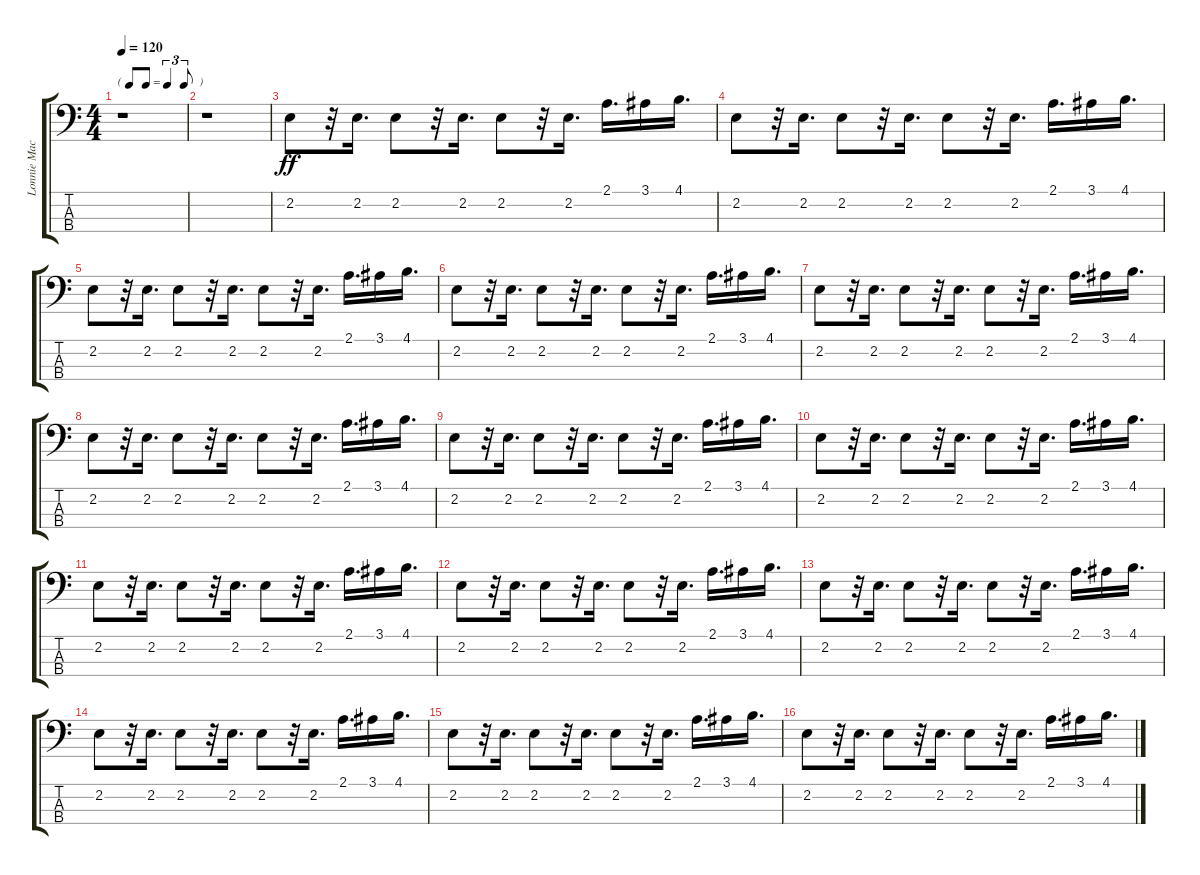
\track ("Lonnie Mack" "Lonnie Mac") {instrument electricbassfinger}
\staff {score tabs}
\tuning (G2 D2 A1 E1) {hide}
\ts (4 4)
\tf triplet8th
\tempo 120
\clef f4
\ks c
r.1{dy ff instrument electricbassfinger} |
r.1 |
2.2.8 r.32 2.2.16{d} 2.2.8 r.32 2.2.16{d} 2.2.8 r.32 2.2.16{d} 2.1.16{d} 3.1.16 4.1.16{d} |
2.2.8 r.32 2.2.16{d} 2.2.8 r.32 2.2.16{d} 2.2.8 r.32 2.2.16{d} 2.1.16{d} 3.1.16 4.1.16{d} |
2.2.8 r.32 2.2.16{d} 2.2.8 r.32 2.2.16{d} 2.2.8 r.32 2.2.16{d} 2.1.16{d} 3.1.16 4.1.16{d} |
2.2.8 r.32 2.2.16{d} 2.2.8 r.32 2.2.16{d} 2.2.8 r.32 2.2.16{d} 2.1.16{d} 3.1.16 4.1.16{d} |
2.2.8 r.32 2.2.16{d} 2.2.8 r.32 2.2.16{d} 2.2.8 r.32 2.2.16{d} 2.1.16{d} 3.1.16 4.1.16{d} |
2.2.8 r.32 2.2.16{d} 2.2.8 r.32 2.2.16{d} 2.2.8 r.32 2.2.16{d} 2.1.16{d} 3.1.16 4.1.16{d} |
2.2.8 r.32 2.2.16{d} 2.2.8 r.32 2.2.16{d} 2.2.8 r.32 2.2.16{d} 2.1.16{d} 3.1.16 4.1.16{d} |
2.2.8 r.32 2.2.16{d} 2.2.8 r.32 2.2.16{d} 2.2.8 r.32 2.2.16{d} 2.1.16{d} 3.1.16 4.1.16{d} |
2.2.8 r.32 2.2.16{d} 2.2.8 r.32 2.2.16{d} 2.2.8 r.32 2.2.16{d} 2.1.16{d} 3.1.16 4.1.16{d} |
2.2.8 r.32 2.2.16{d} 2.2.8 r.32 2.2.16{d} 2.2.8 r.32 2.2.16{d} 2.1.16{d} 3.1.16 4.1.16{d} |
2.2.8 r.32 2.2.16{d} 2.2.8 r.32 2.2.16{d} 2.2.8 r.32 2.2.16{d} 2.1.16{d} 3.1.16 4.1.16{d} |
2.2.8 r.32 2.2.16{d} 2.2.8 r.32 2.2.16{d} 2.2.8 r.32 2.2.16{d} 2.1.16{d} 3.1.16 4.1.16{d} |
2.2.8 r.32 2.2.16{d} 2.2.8 r.32 2.2.16{d} 2.2.8 r.32 2.2.16{d} 2.1.16{d} 3.1.16 4.1.16{d} |
2.2.8 r.32 2.2.16{d} 2.2.8 r.32 2.2.16{d} 2.2.8 r.32 2.2.16{d} 2.1.16{d} 3.1.16 4.1.16{d}
